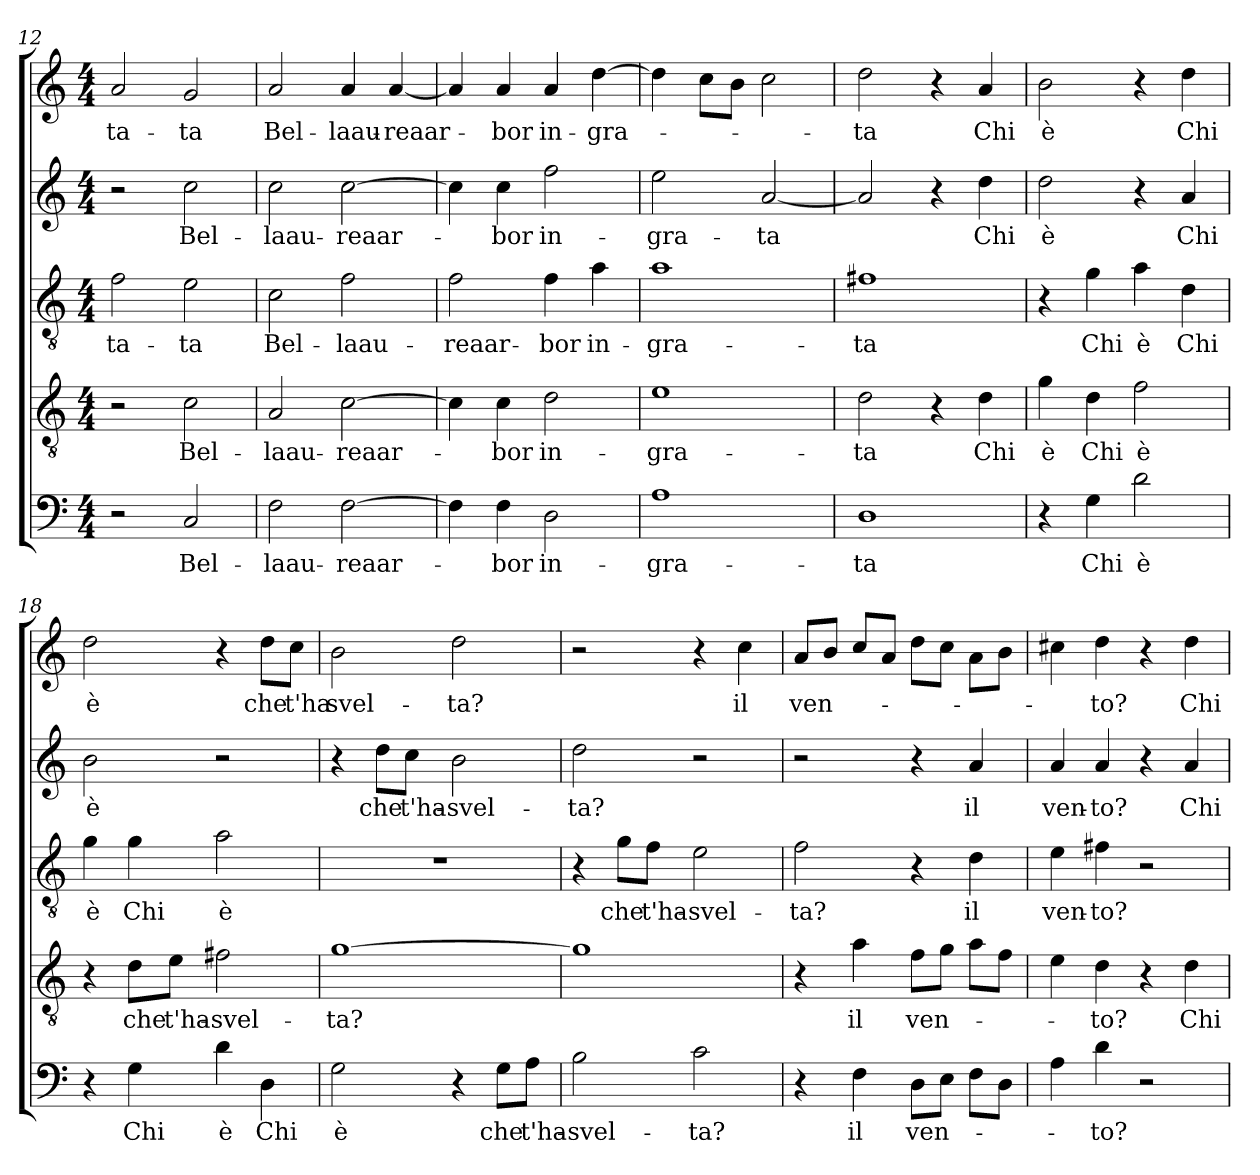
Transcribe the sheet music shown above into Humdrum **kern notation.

**kern	**text	**kern	**text	**kern	**text	**kern	**text	**kern	**text
*part5	*part5	*part4	*part4	*part3	*part3	*part2	*part2	*part1	*part1
*staff5	*staff5	*staff4	*staff4	*staff3	*staff3	*staff2	*staff2	*staff1	*staff1
*clefF4	*	*clefGv2	*	*clefGv2	*	*clefG2	*	*clefG2	*
*k[]	*	*k[]	*	*k[]	*	*k[]	*	*k[]	*
*M4/4	*	*M4/4	*	*M4/4	*	*M4/4	*	*M4/4	*
=12	=12	=12	=12	=12	=12	=12	=12	=12	=12
2r	.	2r	.	2f\	ta-	2r	.	2a/	ta-
2C/	Bel-	2c\	Bel-	2e\	ta	2cc\	Bel-	2g/	ta
=13	=13	=13	=13	=13	=13	=13	=13	=13	=13
2F\	laau-	2A/	laau-	2c\	Bel-	2cc\	laau-	2a/	Bel-
[2F\	reaar-	[2c\	reaar-	2f\	laau-	[2cc\	reaar-	4a/	laau-
.	.	.	.	.	.	.	.	[4a/	reaar-
=14	=14	=14	=14	=14	=14	=14	=14	=14	=14
4F\]	.	4c\]	.	2f\	reaar-	4cc\]	.	4a/]	.
4F\	bor	4c\	bor	.	.	4cc\	bor	4a/	bor
2D\	in-	2d\	in-	4f\	bor	2ff\	in-	4a/	in-
.	.	.	.	4a\	in-	.	.	[4dd\	gra-
=15	=15	=15	=15	=15	=15	=15	=15	=15	=15
1A\	gra-	1e\	gra-	1a\	gra-	2ee\	gra-	4dd\]	.
.	.	.	.	.	.	.	.	8cc\L	.
.	.	.	.	.	.	.	.	8b\J	.
.	.	.	.	.	.	[2a/	ta	2cc\	.
=16	=16	=16	=16	=16	=16	=16	=16	=16	=16
1D\	ta	2d\	ta	1f#X\	ta	2a/]	.	2dd\	ta
.	.	4r	.	.	.	4r	.	4r	.
.	.	4d\	Chi	.	.	4dd\	Chi	4a/	Chi
=17	=17	=17	=17	=17	=17	=17	=17	=17	=17
4r	.	4g\	è	4r	.	2dd\	è	2b\	è
4G\	Chi	4d\	Chi	4g\	Chi	.	.	.	.
2d\	è	2f\	è	4a\	è	4r	.	4r	.
.	.	.	.	4d\	Chi	4a/	Chi	4dd\	Chi
=18	=18	=18	=18	=18	=18	=18	=18	=18	=18
4r	.	4r	.	4g\	è	2b\	è	2dd\	è
4G\	Chi	8d\L	che	4g\	Chi	.	.	.	.
.	.	8e\J	t'ha-	.	.	.	.	.	.
4d\	è	2f#X\	svel-	2a\	è	2r	.	4r	.
4D\	Chi	.	.	.	.	.	.	8dd\L	che
.	.	.	.	.	.	.	.	8cc\J	t'ha
=19	=19	=19	=19	=19	=19	=19	=19	=19	=19
2G\	è	[1g\	ta?	1r	.	4r	.	2b\	svel-
.	.	.	.	.	.	8dd\L	che	.	.
.	.	.	.	.	.	8cc\J	t'ha-	.	.
4r	.	.	.	.	.	2b\	svel-	2dd\	ta?
8G\L	che	.	.	.	.	.	.	.	.
8A\J	t'ha-	.	.	.	.	.	.	.	.
=20	=20	=20	=20	=20	=20	=20	=20	=20	=20
2B\	svel-	1g\]	.	4r	.	2dd\	ta?	2r	.
.	.	.	.	8g\L	che	.	.	.	.
.	.	.	.	8f\J	t'ha-	.	.	.	.
2c\	ta?	.	.	2e\	svel-	2r	.	4r	.
.	.	.	.	.	.	.	.	4cc\	il
=21	=21	=21	=21	=21	=21	=21	=21	=21	=21
4r	.	4r	.	2f\	ta?	2r	.	8a/L	ven-
.	.	.	.	.	.	.	.	8b/J	.
4F\	il	4a\	il	.	.	.	.	8cc/L	.
.	.	.	.	.	.	.	.	8a/J	.
8D\L	ven-	8f\L	ven-	4r	.	4r	.	8dd\L	.
8E\J	.	8g\J	.	.	.	.	.	8cc\J	.
8F\L	.	8a\L	.	4d\	il	4a/	il	8a\L	.
8D\J	.	8f\J	.	.	.	.	.	8b\J	.
=22	=22	=22	=22	=22	=22	=22	=22	=22	=22
4A\	.	4e\	.	4e\	ven-	4a/	ven-	4cc#X\	.
4d\	to?	4d\	to?	4f#X\	to?	4a/	to?	4dd\	to?
2r	.	4r	.	2r	.	4r	.	4r	.
.	.	4d\	Chi	.	.	4a/	Chi	4dd\	Chi
=	=	=	=	=	=	=	=	=	=
*-	*-	*-	*-	*-	*-	*-	*-	*-	*-
